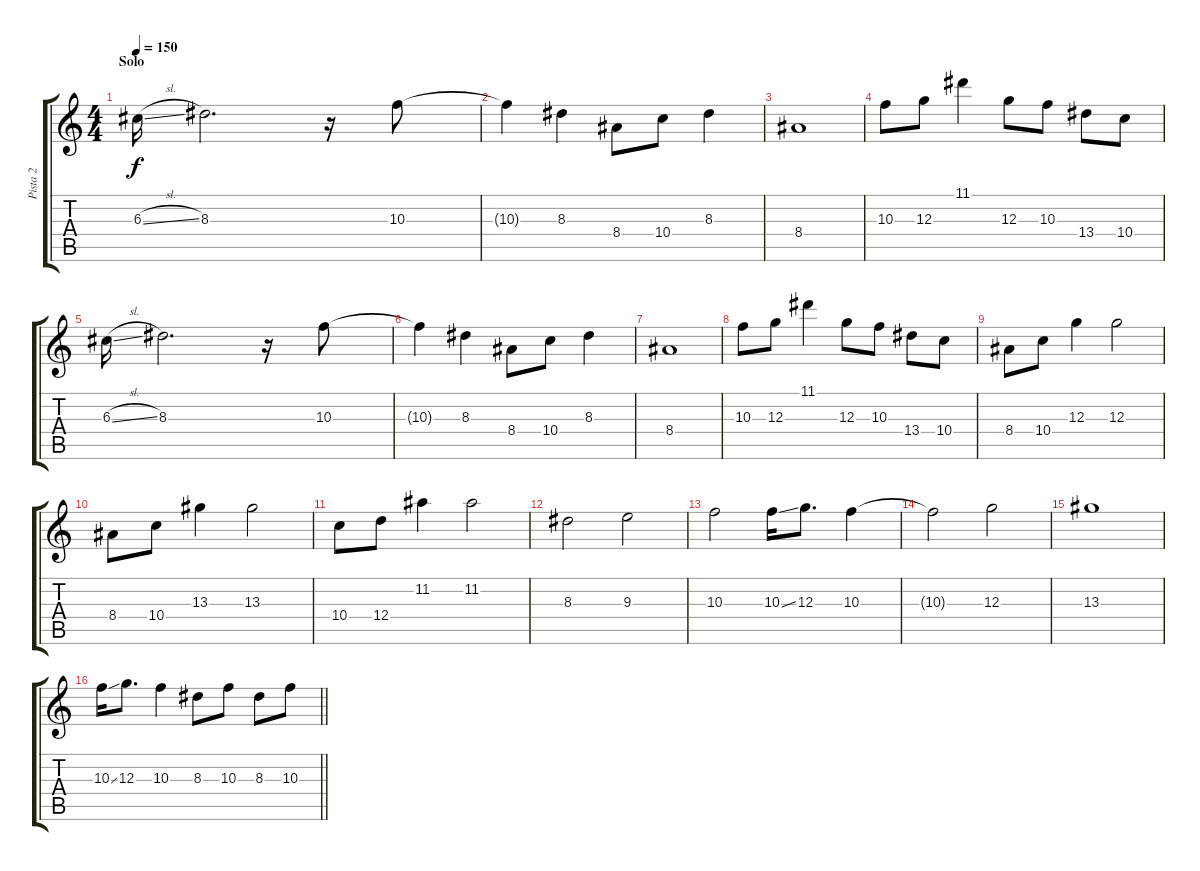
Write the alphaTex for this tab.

\track ("Pista 2" "Pista 2") {instrument distortionguitar}
\staff {score tabs}
\tuning (E4 B3 G3 D3 A2 E2) {hide}
\ts (4 4)
\section ("" "Solo")
\tempo 150
\clef g2
\ks c
6.3{sl}.16{dy f} 8.3.2{d} r.16 10.3.8 |
10.3{t}.4 8.3.4 8.4.8 10.4.8 8.3.4 |
8.4.1 |
10.3.8 12.3.8 11.1.4 12.3.8 10.3.8 13.4.8 10.4.8 |
6.3{sl}.16 8.3.2{d} r.16 10.3.8 |
10.3{t}.4 8.3.4 8.4.8 10.4.8 8.3.4 |
8.4.1 |
10.3.8 12.3.8 11.1.4 12.3.8 10.3.8 13.4.8 10.4.8 |
8.4.8 10.4.8 12.3.4 12.3.2 |
8.4.8 10.4.8 13.3.4 13.3.2 |
10.4.8 12.4.8 11.2.4 11.2.2 |
8.3.2 9.3.2 |
10.3.2 10.3{ss}.16 12.3.8{d} 10.3.4 |
10.3{t}.2 12.3.2 |
13.3.1 |
\barLineRight lightlight
10.3{ss}.16 12.3.8{d} 10.3.4 8.3.8 10.3.8 8.3.8 10.3.8
